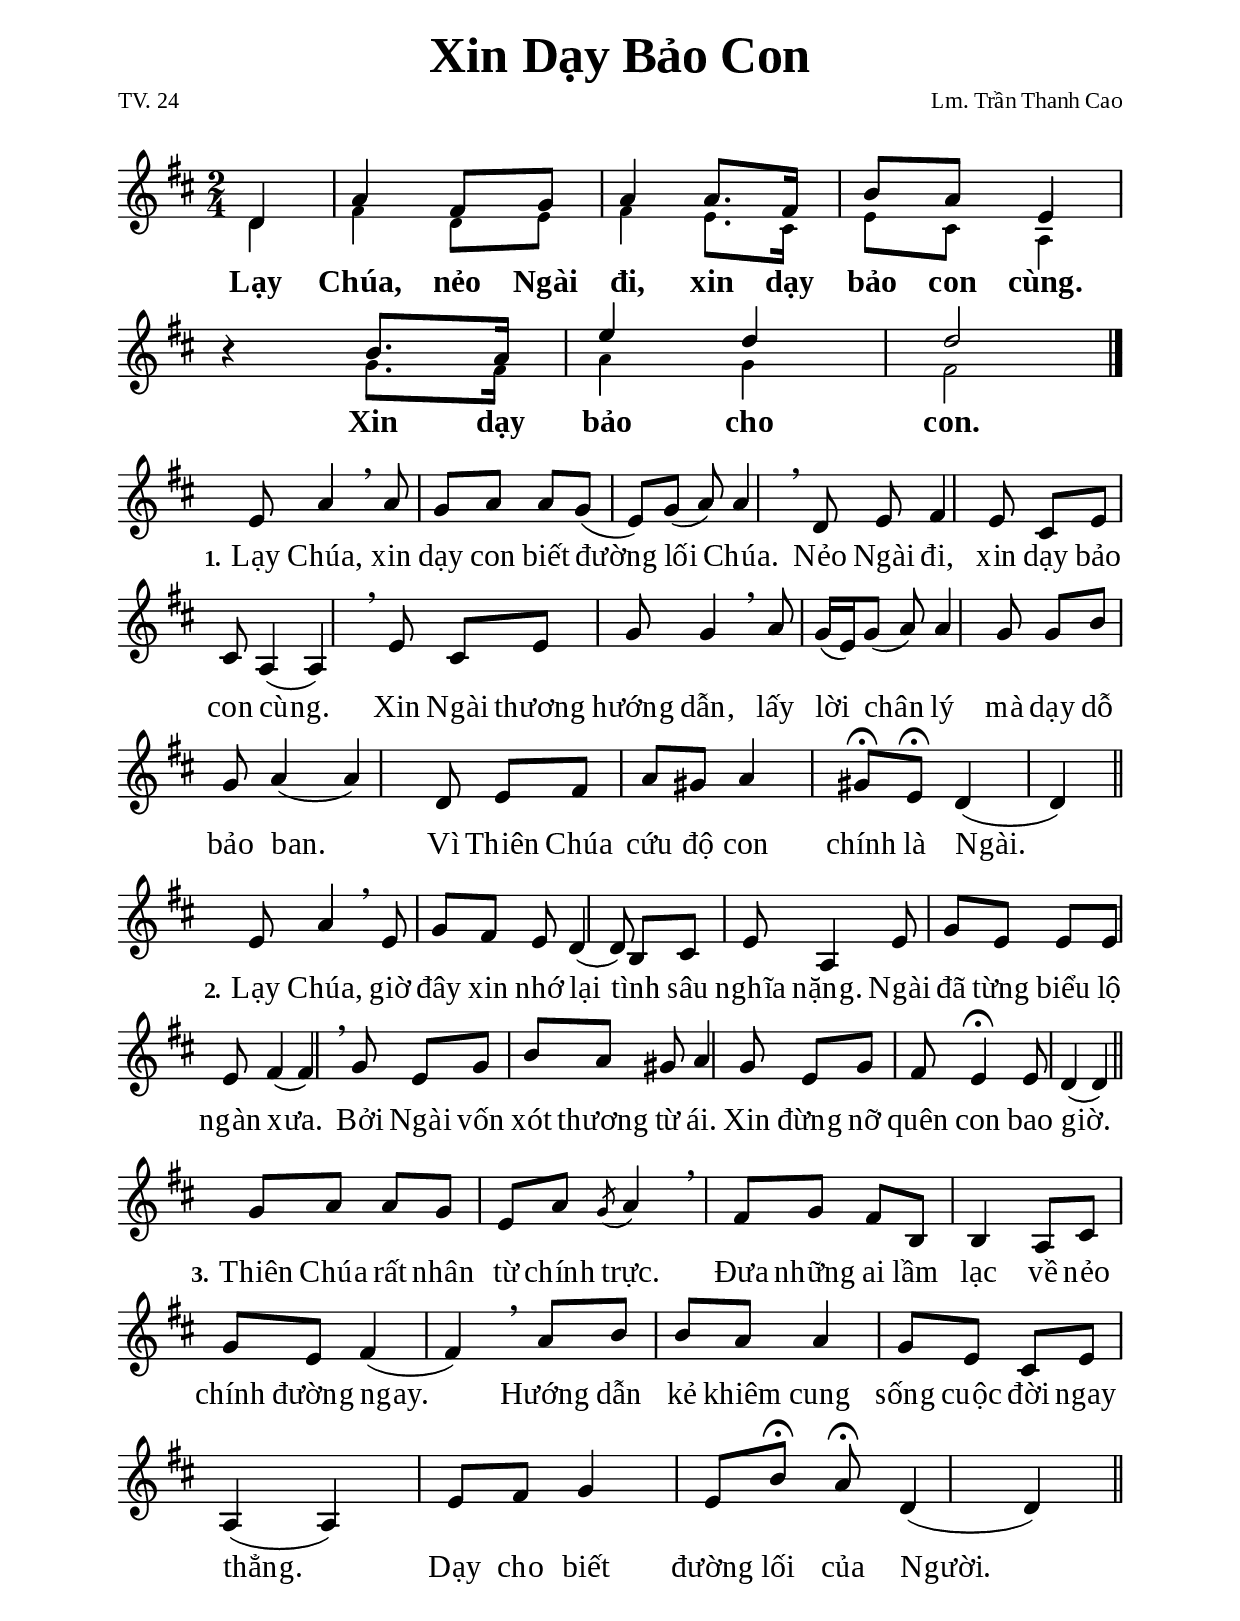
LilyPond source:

% Cài đặt chung
\version "2.20.0"
\include "english.ly"

\header {
  title = \markup { \fontsize #3 "Xin Dạy Bảo Con" }
  poet = "TV. 24"
  composer = "Lm. Trần Thanh Cao"
  arranger = " "
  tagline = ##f
}

\paper {
  #(set-paper-size "a4")
  top-margin = 10\mm
  bottom-margin = 10\mm
  left-margin = 20\mm
  right-margin = 20\mm
  indent = #0
  #(define fonts
    (make-pango-font-tree
      "Liberation Serif"
      "Liberation Serif"
      "Liberation Serif"
      (/ 20 20)))
  page-count = #1
}

% Nhạc điệp khúc
nhacDiepKhucSop= \relative c' {
  \partial 4 d4 |
  a'4 fs8 g |
  a4 a8. fs16 |
  b8 a e4 |
  r b'8. a16 |
  e'4 d |
  d2 \bar "|."
}

nhacDiepKhucBass= \relative c' {
  \partial 4 d4 |
  fs d8 e |
  fs4 e8. cs16 |
  e8 cs a4 |
  r g'8. fs16 |
  a4 g |
  fs2
}

% Nhạc phiên khúc
nhacPhienKhucMot = \relative c' {
  e8 a4 \breathe
  a8 g a a g (e) g (a) a4 \breathe
  d,8 e fs4 e8 cs e cs a4 (a) \breathe
  e'8 cs e g g4 \breathe
  a8 g16 (e) g8 (a) a4 g8 g b g a4 (a)
  d,8 e fs a gs a4 gs8 \fermata e \fermata d4 (d) \bar "||"
}

nhacPhienKhucHai = \relative c' {
  e8 a4 \breathe
  e8 g fs e d4 (d8) b cs e a,4
  e'8 g e e e e fs4 (fs) \breathe
  g8 e g b a gs a4
  g8 e g fs e4 \fermata e8 d4 (d) \bar "||"
}

nhacPhienKhucBa = \relative c'' {
  g8 a a g e a \acciaccatura g8 a4 \breathe
  fs8 g fs b, b4
  a8 cs g' e fs4 (fs) \breathe
  a8 b b a a4 g8 e cs e a,4 (a)
  e'8 fs g4 e8 b' \fermata a \fermata d,4 (d) \bar "||"
}

% Lời điệp khúc
loiDiepKhuc = \lyricmode {
  Lạy Chúa, nẻo Ngài đi, xin dạy bảo con cùng.
  Xin dạy bảo cho con.
}

% Lời phiên khúc
loiPhienKhucMot = \lyricmode {
  \set stanza = #"1."
  Lạy Chúa, xin dạy con biết đường lối Chúa.
  Nẻo Ngài đi, xin dạy bảo con cùng.
  Xin Ngài thương hướng dẫn,
  lấy lời chân lý mà dạy dỗ bảo ban.
  Vì Thiên Chúa cứu độ con chính là Ngài.
}

loiPhienKhucHai = \lyricmode {
  \set stanza = #"2."
  Lạy Chúa, giờ đây xin nhớ lại tình sâu nghĩa nặng.
  Ngài đã từng biểu lộ ngàn xưa.
  Bởi Ngài vốn xót thương từ ái.
  Xin đừng nỡ quên con bao giờ.
}

loiPhienKhucBa = \lyricmode {
  \set stanza = #"3."
  Thiên Chúa rất nhân từ chính trực.
  Đưa những ai lầm lạc về nẻo chính đường ngay.
  Hướng dẫn kẻ khiêm cung sống cuộc đời ngay thẳng.
  Dạy cho biết đường lối của Người.
}


% Dàn trang
\score {
  \new ChoirStaff <<
    \new Staff = diepKhuc \with {
        \consists "Merge_rests_engraver"
        \magnifyStaff #(magstep +1)
      }
      <<
      \new Voice = beSop {
        \voiceOne \key d \major \time 2/4 \nhacDiepKhucSop
      }
      \new Voice = beBas {
        \override NoteHead.font-size = #-2
        \voiceTwo \key d \major \time 2/4 \nhacDiepKhucBass
      }
    >>
    \new Lyrics \lyricsto beSop \loiDiepKhuc
  >>
  \layout {
    \override Lyrics.LyricText.font-series = #'bold
    \override Lyrics.LyricText.font-size = #+3
    \override Lyrics.LyricSpace.minimum-distance = #3.0
    \override Score.BarNumber.break-visibility = ##(#f #f #f)
    \override Score.SpacingSpanner.uniform-stretching = ##t
  }
}

\score {
  \new ChoirStaff <<
    \new Staff = phienKhuc \with {
        \magnifyStaff #(magstep +1)
      }
      <<
      \new Voice = beSop {
        \key d \major \time 2/4 \nhacPhienKhucMot
      }
    >>
    \new Lyrics \lyricsto beSop \loiPhienKhucMot
  >>
  \layout {
    \override Staff.TimeSignature.transparent = ##t
    \override Lyrics.LyricText.font-size = #+3
    \override Lyrics.LyricSpace.minimum-distance = #0.5
    \override Score.BarNumber.break-visibility = ##(#f #f #f)
    \override Score.SpacingSpanner.uniform-stretching = ##t
    \set Score.barAlways = ##t
    \set Score.defaultBarType = ""
  } 
}

\score {
  \new ChoirStaff <<
    \new Staff = phienKhuc \with {
        \magnifyStaff #(magstep +1)
      }
      <<
      \new Voice = beSop {
        \key d \major \time 2/4 \nhacPhienKhucHai
      }
    >>
    \new Lyrics \lyricsto beSop \loiPhienKhucHai
  >>
  \layout {
    \override Staff.TimeSignature.transparent = ##t
    \override Lyrics.LyricText.font-size = #+3
    \override Lyrics.LyricSpace.minimum-distance = #0.5
    \override Score.BarNumber.break-visibility = ##(#f #f #f)
    \override Score.SpacingSpanner.uniform-stretching = ##t
    \set Score.barAlways = ##t
    \set Score.defaultBarType = ""
  } 
}

\score {
  \new ChoirStaff <<
    \new Staff = phienKhuc \with {
        \magnifyStaff #(magstep +1)
      }
      <<
      \new Voice = beSop {
        \key d \major \time 2/4 \nhacPhienKhucBa
      }
    >>
    \new Lyrics \lyricsto beSop \loiPhienKhucBa
  >>
  \layout {
    \override Staff.TimeSignature.transparent = ##t
    \override Lyrics.LyricText.font-size = #+3
    \override Lyrics.LyricSpace.minimum-distance = #0.5
    \override Score.BarNumber.break-visibility = ##(#f #f #f)
    \override Score.SpacingSpanner.uniform-stretching = ##t
    \set Score.barAlways = ##t
    \set Score.defaultBarType = ""
  } 
}
